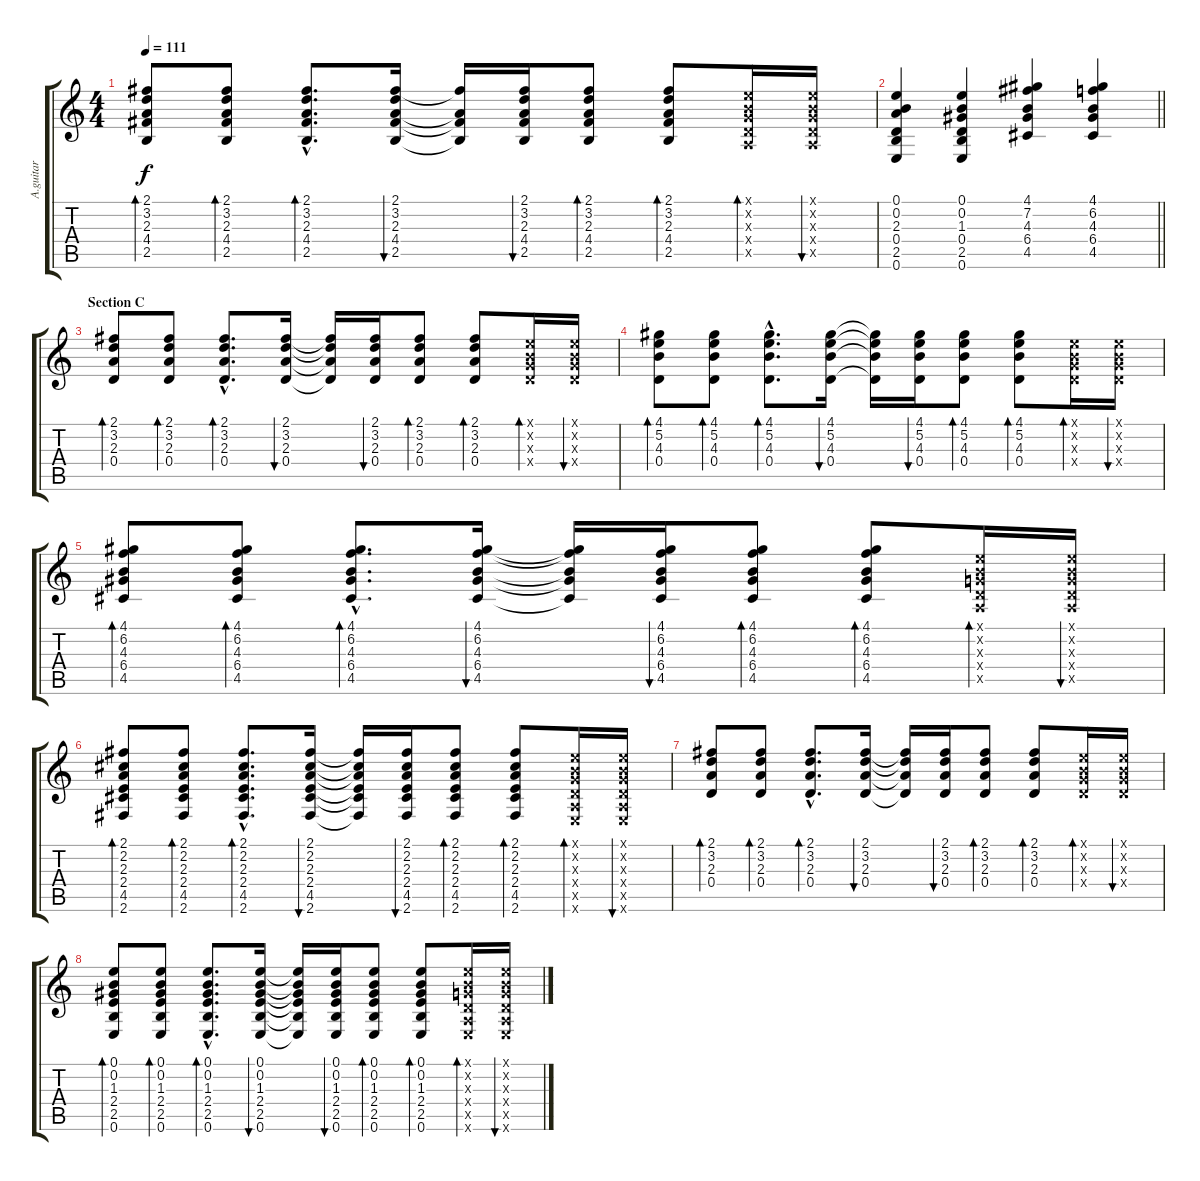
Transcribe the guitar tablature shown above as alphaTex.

\track ("A.guitar" "A.guitar") {instrument acousticguitarsteel}
\staff {score tabs}
\tuning (E4 B3 G3 D3 A2 E2) {hide}
\ts (4 4)
\tempo 111
\clef g2
\ks c
(2.1 3.2 2.3 4.4 2.5).8{bd 60 dy f} (2.1 3.2 2.3 4.4 2.5).8{bd 60} (2.1{hac} 3.2{hac} 2.3{hac} 4.4{hac} 2.5{hac}).8{d bd 60} (2.1 3.2 2.3 4.4 2.5).16{bu 60} (2.1{t} 2.3{t} 4.4{t} 2.5{t}).16 (2.1 3.2 2.3 4.4 2.5).16{bu 60} (2.1 3.2 2.3 4.4 2.5).8{bd 60} (2.1 3.2 2.3 4.4 2.5).8{bd 60} (0.1{x} 0.2{x} 0.3{x} 0.4{x} 0.5{x}).16{bd 60} (0.1{x} 0.2{x} 0.3{x} 0.4{x} 0.5{x}).16{bu 60} |
\barLineRight lightlight
(0.1 0.2 2.3 0.4 2.5 0.6).4 (0.1 0.2 1.3 0.4 2.5 0.6).4 (4.1 7.2 4.3 6.4 4.5).4 (4.1 6.2 4.3 6.4 4.5).4 |
\section ("" "Section C")
(2.1 3.2 2.3 0.4).8{bd 60} (2.1 3.2 2.3 0.4).8{bd 60} (2.1{hac} 3.2{hac} 2.3{hac} 0.4{hac}).8{d bd 60} (2.1 3.2 2.3 0.4).16{bu 60} (2.1{t} 3.2{t} 2.3{t} 0.4{t}).16 (2.1 3.2 2.3 0.4).16{bu 60} (2.1 3.2 2.3 0.4).8{bd 60} (2.1 3.2 2.3 0.4).8{bd 60} (0.1{x} 0.2{x} 0.3{x} 0.4{x}).16{bd 60} (0.1{x} 0.2{x} 0.3{x} 0.4{x}).16{bu 60} |
(4.1 5.2 4.3 0.4).8{bd 60} (4.1 5.2 4.3 0.4).8{bd 60} (4.1{hac} 5.2{hac} 4.3{hac} 0.4{hac}).8{d bd 60} (4.1 5.2 4.3 0.4).16{bu 60} (4.1{t} 5.2{t} 4.3{t} 0.4{t}).16 (4.1 5.2 4.3 0.4).16{bu 60} (4.1 5.2 4.3 0.4).8{bd 60} (4.1 5.2 4.3 0.4).8{bd 60} (0.1{x} 0.2{x} 0.3{x} 0.4{x}).16{bd 60} (0.1{x} 0.2{x} 0.3{x} 0.4{x}).16{bu 60} |
(4.1 6.2 4.3 6.4 4.5).8{bd 60} (4.1 6.2 4.3 6.4 4.5).8{bd 60} (4.1{hac} 6.2{hac} 4.3{hac} 6.4{hac} 4.5{hac}).8{d bd 60} (4.1 6.2 4.3 6.4 4.5).16{bu 60} (4.1{t} 6.2{t} 4.3{t} 6.4{t} 4.5{t}).16 (4.1 6.2 4.3 6.4 4.5).16{bu 60} (4.1 6.2 4.3 6.4 4.5).8{bd 60} (4.1 6.2 4.3 6.4 4.5).8{bd 60} (0.1{x} 0.2{x} 0.3{x} 0.4{x} 0.5{x}).16{bd 60} (0.1{x} 0.2{x} 0.3{x} 0.4{x} 0.5{x}).16{bu 60} |
(2.1 2.2 2.3 2.4 4.5 2.6).8{bd 60} (2.1 2.2 2.3 2.4 4.5 2.6).8{bd 60} (2.1{hac} 2.2{hac} 2.3{hac} 2.4{hac} 4.5{hac} 2.6{hac}).8{d bd 60} (2.1 2.2 2.3 2.4 4.5 2.6).16{bu 60} (2.1{t} 2.2{t} 2.3{t} 2.4{t} 4.5{t} 2.6{t}).16 (2.1 2.2 2.3 2.4 4.5 2.6).16{bu 60} (2.1 2.2 2.3 2.4 4.5 2.6).8{bd 60} (2.1 2.2 2.3 2.4 4.5 2.6).8{bd 60} (0.1{x} 0.2{x} 0.3{x} 0.4{x} 0.5{x} 0.6{x}).16{bd 60} (0.1{x} 0.2{x} 0.3{x} 0.4{x} 0.5{x} 0.6{x}).16{bu 60} |
(2.1 3.2 2.3 0.4).8{bd 60} (2.1 3.2 2.3 0.4).8{bd 60} (2.1{hac} 3.2{hac} 2.3{hac} 0.4{hac}).8{d bd 60} (2.1 3.2 2.3 0.4).16{bu 60} (2.1{t} 3.2{t} 2.3{t} 0.4{t}).16 (2.1 3.2 2.3 0.4).16{bu 60} (2.1 3.2 2.3 0.4).8{bd 60} (2.1 3.2 2.3 0.4).8{bd 60} (0.1{x} 0.2{x} 0.3{x} 0.4{x}).16{bd 60} (0.1{x} 0.2{x} 0.3{x} 0.4{x}).16{bu 60} |
(0.1 0.2 1.3 2.4 2.5 0.6).8{bd 60} (0.1 0.2 1.3 2.4 2.5 0.6).8{bd 60} (0.1{hac} 0.2{hac} 1.3{hac} 2.4{hac} 2.5{hac} 0.6{hac}).8{d bd 60} (0.1 0.2 1.3 2.4 2.5 0.6).16{bu 60} (0.1{t} 0.2{t} 1.3{t} 2.4{t} 2.5{t} 0.6{t}).16 (0.1 0.2 1.3 2.4 2.5 0.6).16{bu 60} (0.1 0.2 1.3 2.4 2.5 0.6).8{bd 60} (0.1 0.2 1.3 2.4 2.5 0.6).8{bd 60} (0.1{x} 0.2{x} 0.3{x} 0.4{x} 0.5{x} 0.6{x}).16{bd 60} (0.1{x} 0.2{x} 0.3{x} 0.4{x} 0.5{x} 0.6{x}).16{bu 60}
